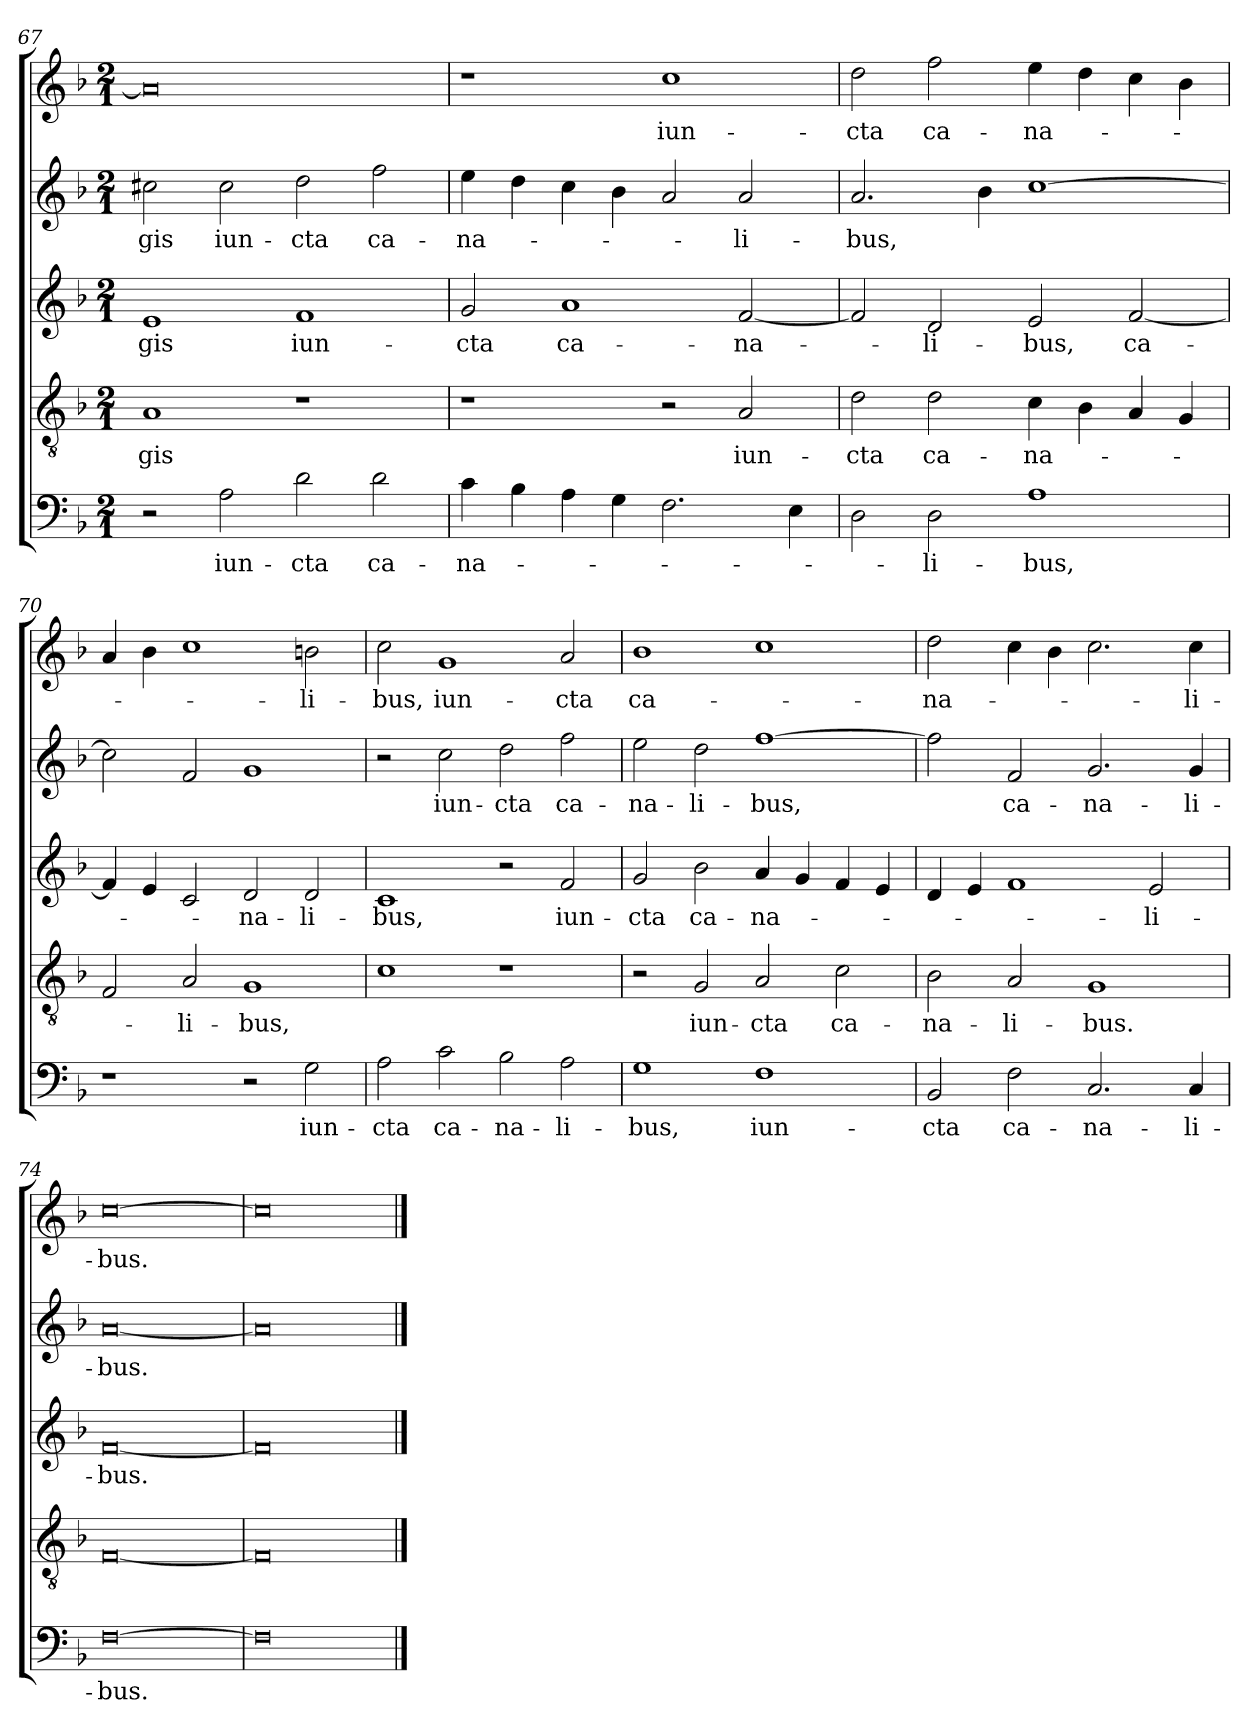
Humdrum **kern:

**kern	**text	**kern	**text	**kern	**text	**kern	**text	**kern	**text
*part5	*part5	*part4	*part4	*part3	*part3	*part2	*part2	*part1	*part1
*staff5	*staff5	*staff4	*staff4	*staff3	*staff3	*staff2	*staff2	*staff1	*staff1
*clefF4	*	*clefGv2	*	*clefG2	*	*clefG2	*	*clefG2	*
*k[b-]	*	*k[b-]	*	*k[b-]	*	*k[b-]	*	*k[b-]	*
*F:	*	*F:	*	*F:	*	*F:	*	*F:	*
*M2/1	*	*M2/1	*	*M2/1	*	*M2/1	*	*M2/1	*
=67	=67	=67	=67	=67	=67	=67	=67	=67	=67
!	!	!	!LO:LY:b	!	!LO:LY:b	!	!LO:LY:b	!	!
2r	.	1A	-gis	1e	-gis	2cc#X\	-gis	0a]	.
!	!LO:LY:b	!	!	!	!	!	!LO:LY:b	!	!
2A\	iun-	.	.	.	.	2cc#\	iun-	.	.
!	!LO:LY:b	!	!	!	!LO:LY:b	!	!LO:LY:b	!	!
2d\	-cta	1r	.	1f	iun-	2dd\	-cta	.	.
!	!LO:LY:b	!	!	!	!	!	!LO:LY:b	!	!
2d\	ca-	.	.	.	.	2ff\	ca-	.	.
=68	=68	=68	=68	=68	=68	=68	=68	=68	=68
!	!LO:LY:b	!	!	!	!LO:LY:b	!	!LO:LY:b	!	!
4c\	-na-	1r	.	2g/	-cta	4ee\	-na-	1r	.
4B-\	.	.	.	.	.	4dd\	.	.	.
!	!	!	!	!	!LO:LY:b	!	!	!	!
4A\	.	.	.	1a	ca-	4cc\	.	.	.
4G\	.	.	.	.	.	4b-\	.	.	.
!	!	!	!	!	!	!	!	!	!LO:LY:b
2.F\	.	2r	.	.	.	2a/	.	1cc	iun-
!	!	!	!LO:LY:b	!	!LO:LY:b	!	!LO:LY:b	!	!
.	.	2A/	iun-	[2f/	-na-	2a/	-li-	.	.
4E\	.	.	.	.	.	.	.	.	.
!!LO:LB:g=z
=69	=69	=69	=69	=69	=69	=69	=69	=69	=69
!	!	!	!LO:LY:b	!	!	!	!LO:LY:b	!	!LO:LY:b
2D\	.	2d\	-cta	2f/]	.	2.a/	-bus,	2dd\	-cta
!	!LO:LY:b	!	!LO:LY:b	!	!LO:LY:b	!	!	!	!LO:LY:b
2D\	-li-	2d\	ca-	2d/	-li-	.	.	2ff\	ca-
.	.	.	.	.	.	4b-\	.	.	.
!	!LO:LY:b	!	!LO:LY:b	!	!LO:LY:b	!	!	!	!LO:LY:b
1A	-bus,	4c\	-na-	2e/	-bus,	[1cc	.	4ee\	-na-
.	.	4B-\	.	.	.	.	.	4dd\	.
!	!	!	!	!	!LO:LY:b	!	!	!	!
.	.	4A/	.	[2f/	ca-	.	.	4cc\	.
.	.	4G/	.	.	.	.	.	4b-\	.
=70	=70	=70	=70	=70	=70	=70	=70	=70	=70
1r	.	2F/	.	4f/]	.	2cc\]	.	4a/	.
.	.	.	.	4e/	.	.	.	4b-\	.
!	!	!	!LO:LY:b	!	!	!	!	!	!
.	.	2A/	-li-	2c/	.	2f/	.	1cc	.
!	!	!	!LO:LY:b	!	!LO:LY:b	!	!	!	!
2r	.	1G	-bus,	2d/	-na-	1g	.	.	.
!	!LO:LY:b	!	!	!	!LO:LY:b	!	!	!	!LO:LY:b
2G\	iun-	.	.	2d/	-li-	.	.	2bn\	-li-
=71	=71	=71	=71	=71	=71	=71	=71	=71	=71
!	!LO:LY:b	!	!	!	!LO:LY:b	!	!	!	!LO:LY:b
2A\	-cta	1c	.	1c	-bus,	2r	.	2cc\	-bus,
!	!LO:LY:b	!	!	!	!	!	!LO:LY:b	!	!LO:LY:b
2c\	ca-	.	.	.	.	2cc\	iun-	1g	iun-
!	!LO:LY:b	!	!	!	!	!	!LO:LY:b	!	!
2B-\	-na-	1r	.	2r	.	2dd\	-cta	.	.
!	!LO:LY:b	!	!	!	!LO:LY:b	!	!LO:LY:b	!	!LO:LY:b
2A\	-li-	.	.	2f/	iun-	2ff\	ca-	2a/	-cta
=72	=72	=72	=72	=72	=72	=72	=72	=72	=72
!	!LO:LY:b	!	!	!	!LO:LY:b	!	!LO:LY:b	!	!LO:LY:b
1G	-bus,	2r	.	2g/	-cta	2ee\	-na-	1b-	ca-
!	!	!	!LO:LY:b	!	!LO:LY:b	!	!LO:LY:b	!	!
.	.	2G/	iun-	2b-\	ca-	2dd\	-li-	.	.
!	!LO:LY:b	!	!LO:LY:b	!	!LO:LY:b	!	!LO:LY:b	!	!
1F	iun-	2A/	-cta	4a/	-na-	[1ff	-bus,	1cc	.
.	.	.	.	4g/	.	.	.	.	.
!	!	!	!LO:LY:b	!	!	!	!	!	!
.	.	2c\	ca-	4f/	.	.	.	.	.
.	.	.	.	4e/	.	.	.	.	.
=73	=73	=73	=73	=73	=73	=73	=73	=73	=73
!	!LO:LY:b	!	!LO:LY:b	!	!	!	!	!	!LO:LY:b
2BB-/	-cta	2B-\	-na-	4d/	.	2ff\]	.	2dd\	-na-
.	.	.	.	4e/	.	.	.	.	.
!	!LO:LY:b	!	!LO:LY:b	!	!	!	!LO:LY:b	!	!
2F\	ca-	2A/	-li-	1f	.	2f/	ca-	4cc\	.
.	.	.	.	.	.	.	.	4b-\	.
!	!LO:LY:b	!	!LO:LY:b	!	!	!	!LO:LY:b	!	!
2.C/	-na-	1G	-bus.	.	.	2.g/	-na-	2.cc\	.
!	!	!	!	!	!LO:LY:b	!	!	!	!
.	.	.	.	2e/	-li-	.	.	.	.
!	!LO:LY:b	!	!	!	!	!	!LO:LY:b	!	!LO:LY:b
4C/	-li-	.	.	.	.	4g/	-li-	4cc\	-li-
=74	=74	=74	=74	=74	=74	=74	=74	=74	=74
!	!LO:LY:b	!	!	!	!LO:LY:b	!	!LO:LY:b	!	!LO:LY:b
[0F	-bus.	[0F	.	[0f	-bus.	[0a	-bus.	[0cc	-bus.
=75	=75	=75	=75	=75	=75	=75	=75	=75	=75
0F]	.	0F]	.	0f]	.	0a]	.	0cc]	.
==	==	==	==	==	==	==	==	==	==
*-	*-	*-	*-	*-	*-	*-	*-	*-	*-
